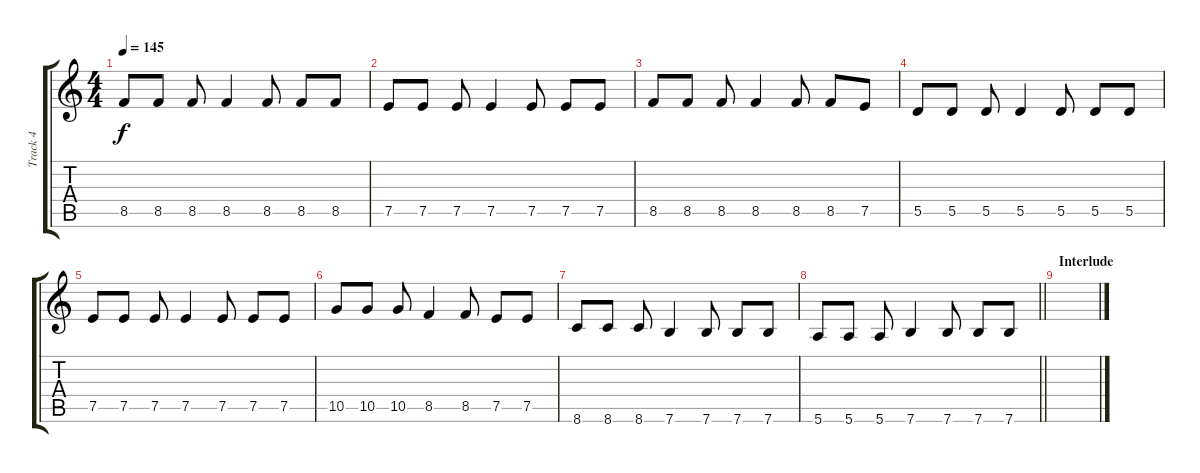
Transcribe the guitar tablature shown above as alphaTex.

\track ("Track 4" "Track 4") {instrument distortionguitar}
\staff {score tabs}
\tuning (E4 B3 G3 D3 A2 E2) {hide}
\ts (4 4)
\tempo 145
\clef g2
\ks c
8.5.8{dy f} 8.5.8 8.5.8 8.5.4 8.5.8 8.5.8 8.5.8 |
7.5.8 7.5.8 7.5.8 7.5.4 7.5.8 7.5.8 7.5.8 |
8.5.8 8.5.8 8.5.8 8.5.4 8.5.8 8.5.8 7.5.8 |
5.5.8 5.5.8 5.5.8 5.5.4 5.5.8 5.5.8 5.5.8 |
7.5.8 7.5.8 7.5.8 7.5.4 7.5.8 7.5.8 7.5.8 |
10.5.8 10.5.8 10.5.8 8.5.4 8.5.8 7.5.8 7.5.8 |
8.6.8 8.6.8 8.6.8 7.6.4 7.6.8 7.6.8 7.6.8 |
\barLineRight lightlight
5.6.8 5.6.8 5.6.8 7.6.4 7.6.8 7.6.8 7.6.8 |
\section ("" "Interlude")
